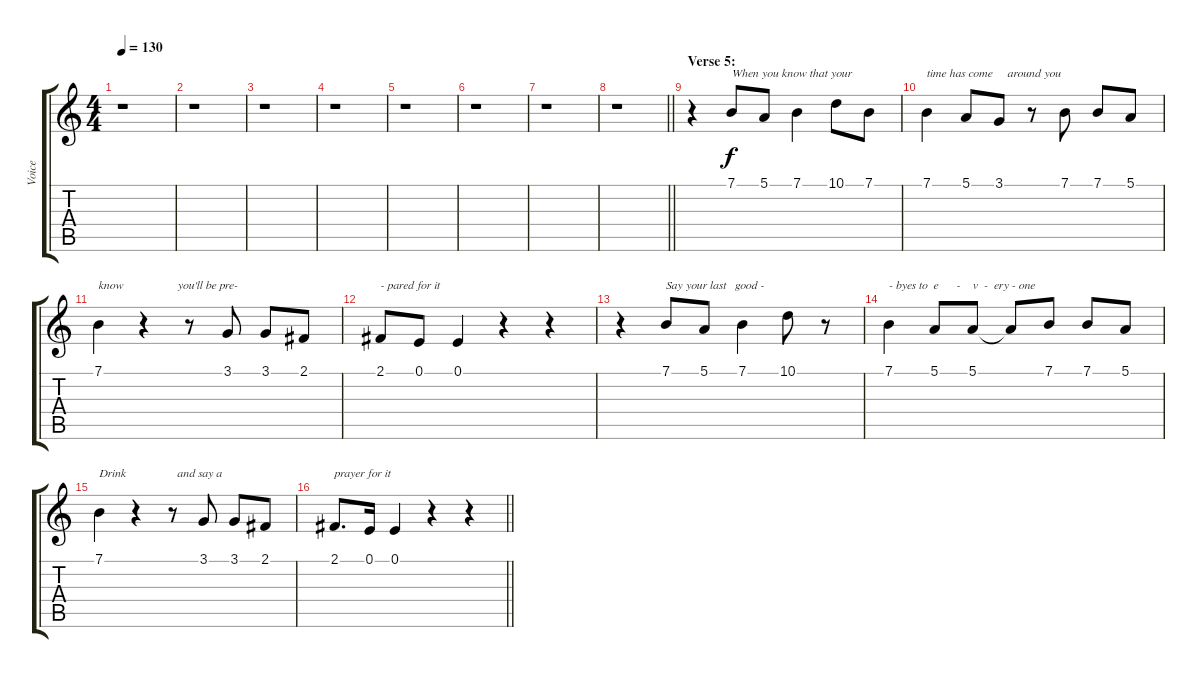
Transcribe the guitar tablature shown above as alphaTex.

\track ("Voice" "Voice") {instrument violin}
\staff {score tabs}
\tuning (E4 B3 G3 D3 A2 E2) {hide}
\ts (4 4)
\tempo 130
\clef g2
\ks c
r.1{dy f} |
r.1 |
r.1 |
r.1 |
r.1 |
r.1 |
r.1 |
\barLineRight lightlight
r.1 |
\section ("" "Verse 5:")
r.4 7.1.8{txt "When you know that your"} 5.1.8 7.1.4 10.1.8 7.1.8 |
7.1.4{txt "time has come     around you"} 5.1.8 3.1.8 r.8 7.1.8 7.1.8 5.1.8 |
7.1.4{txt "know                  you'll be pre-"} r.4 r.8 3.1.8 3.1.8 2.1.8 |
2.1.8{txt "- pared for it "} 0.1.8 0.1.4 r.4 r.4 |
r.4 7.1.8{txt "Say your last   good -"} 5.1.8 7.1.4 10.1.8 r.8 |
7.1.4{txt "- byes to  e      -    v  -  ery - one"} 5.1.8 5.1.8 5.1{t}.8 7.1.8 7.1.8 5.1.8 |
7.1.4{txt "Drink                 and say a"} r.4 r.8 3.1.8 3.1.8 2.1.8 |
\barLineRight lightlight
2.1.8{d txt "prayer for it"} 0.1.16 0.1.4 r.4 r.4
